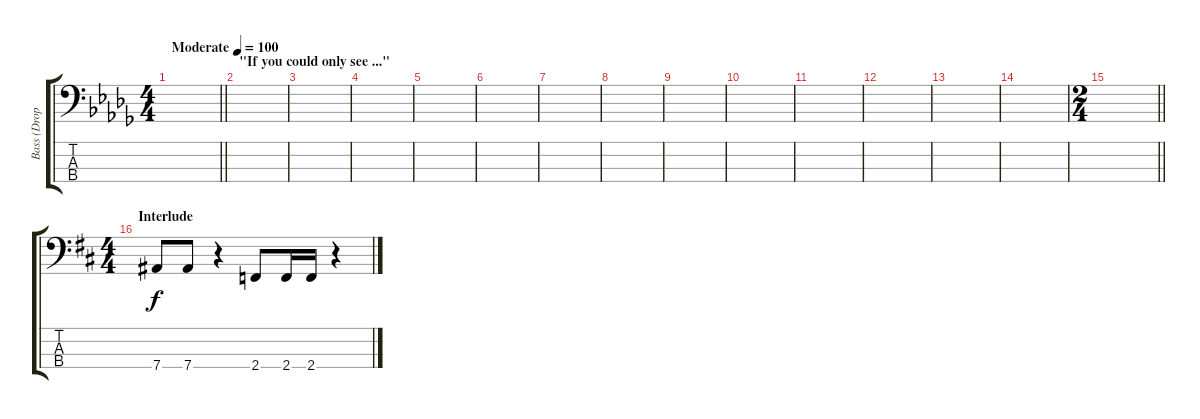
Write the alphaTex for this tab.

\track ("Bass (Drop D#)" "Bass (Drop") {instrument electricbasspick}
\staff {score tabs}
\tuning (Ab2 Eb2 Bb1 Eb1) {hide}
\ts (4 4)
\tempo (100 "Moderate")
\clef f4
\barLineRight lightlight
\ks bbminor
|
\section ("" "\"If you could only see ...\"")
|
|
|
|
|
|
|
|
|
|
|
|
|
\ts (2 4)
\barLineRight lightlight
|
\ts (4 4)
\section ("" "Interlude")
\ks d
7.4.8 7.4.8 r.4 2.4.8 2.4.16 2.4.16 r.4
